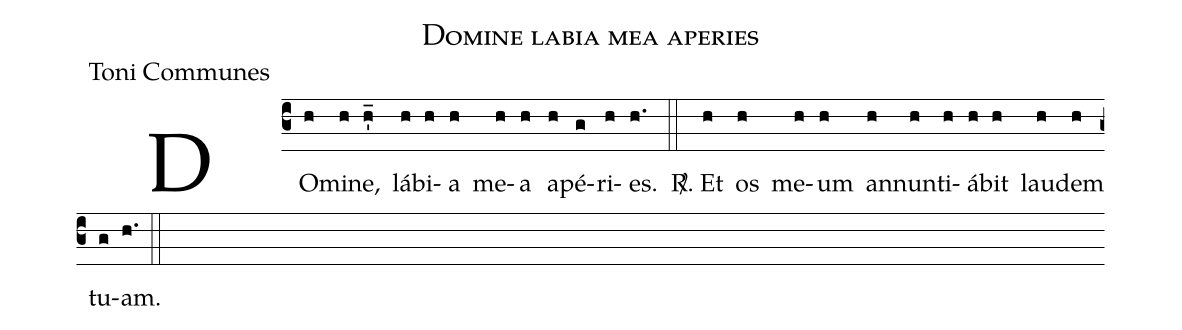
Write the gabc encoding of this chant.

name:Domine labia mea aperies;
office-part:Toni Communes;
%%
(c3) DO(h)mi(h)ne,(h'_) lá(h)bi(h)a(h) me(h)a(h) a(h)pé(g)ri(h)es.(h.) (::) <sp>R/</sp>. Et(h) os(h) me(h)um(h) an(h)nun(h)ti(h)á(h)bit(h) lau(h)dem(h) tu(g)am.(h.) (::)
